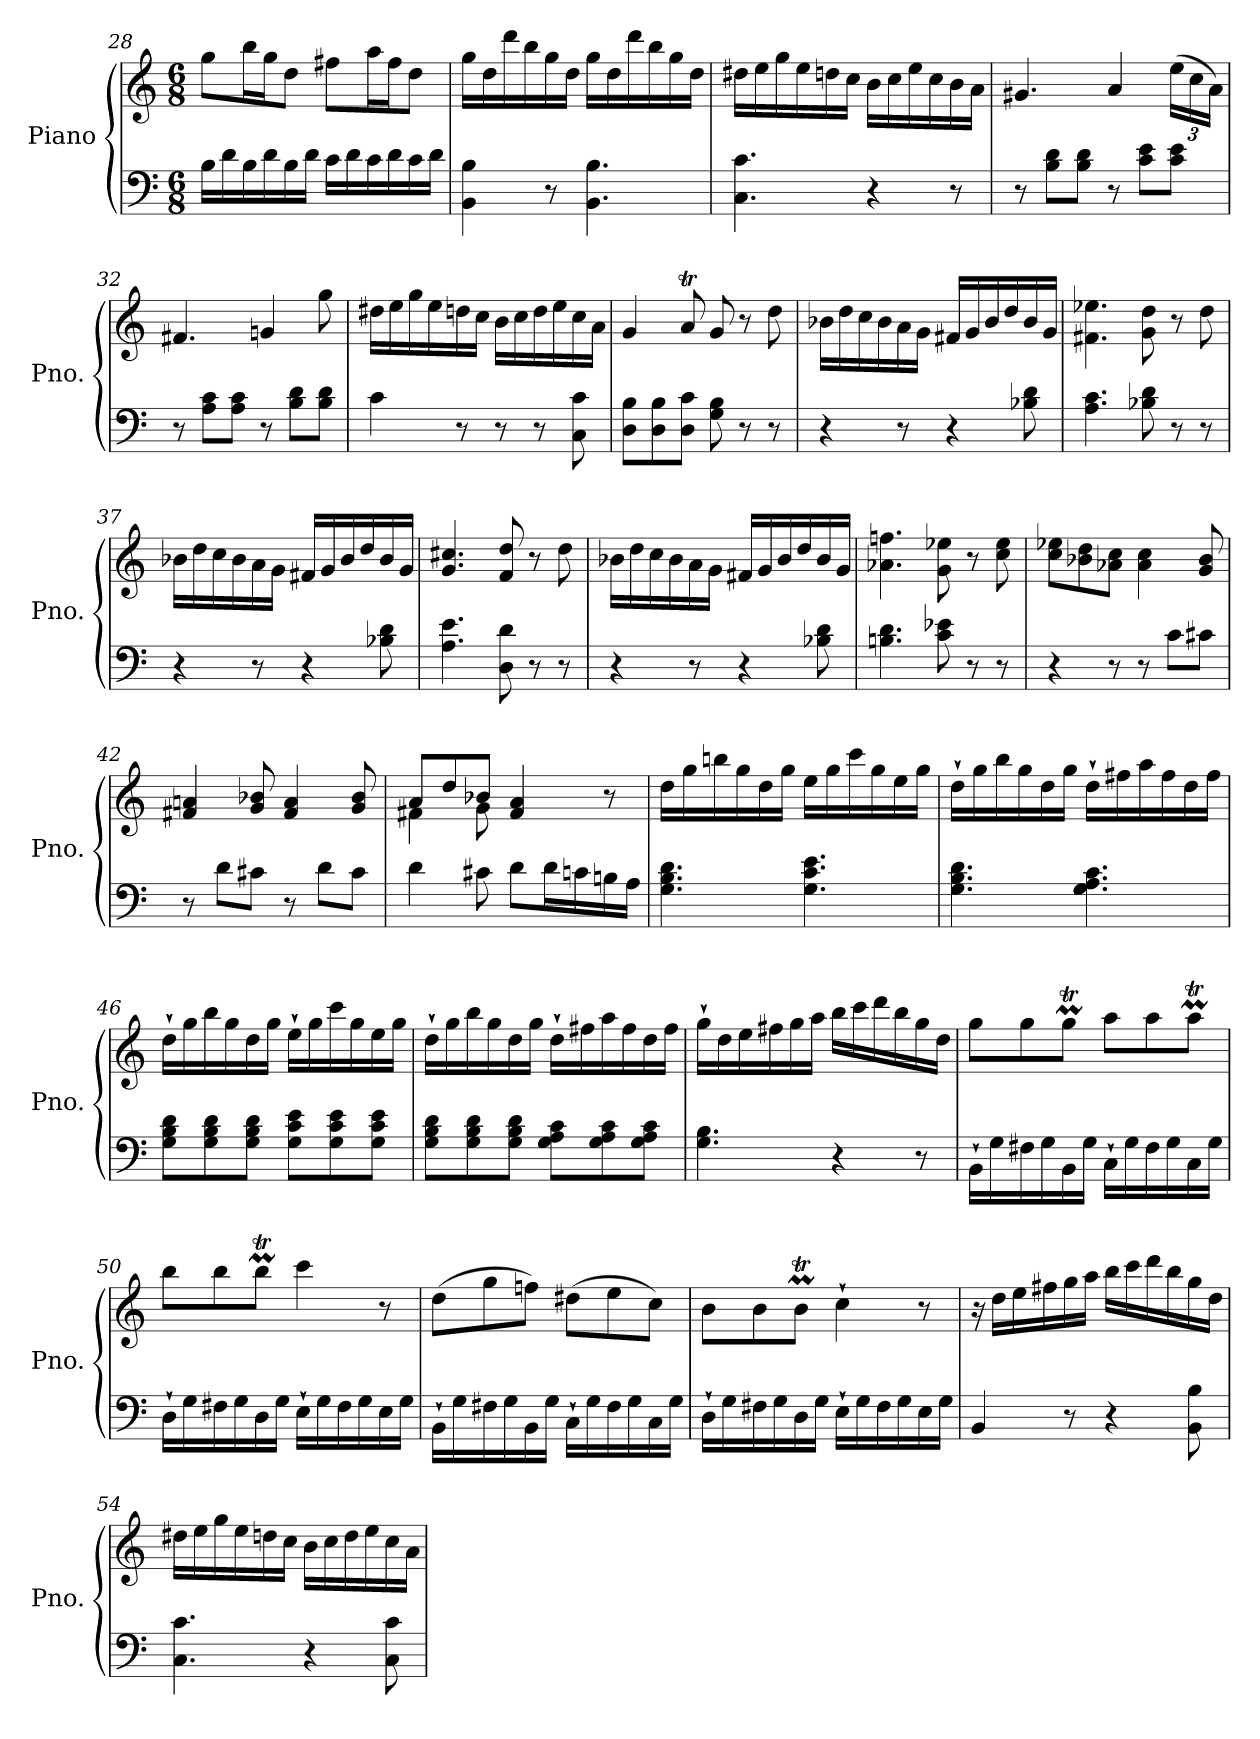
**kern	**kern
*part1	*part1
*staff2	*staff1
*I"Piano	*
*I'Pno.	*
*clefF4	*clefG2
*k[]	*k[]
*M6/8	*M6/8
=28	=28
16B\LL	8gg\L
16d\	.
16B\	16bb\L
16d\	16gg\J
16B\	8dd\J
16d\JJ	.
16c\LL	8ff#X\L
16d\	.
16c\	16aa\L
16d\	16ff#\J
16c\	8dd\J
16d\JJ	.
=29	=29
4BB\ 4B\	16gg\LL
.	16dd\
.	16ddd\
.	16bb\
8r	16gg\
.	16dd\JJ
4.BB\ 4.B\	16gg\LL
.	16dd\
.	16ddd\
.	16bb\
.	16gg\
.	16dd\JJ
!!LO:LB:g=z
=30	=30
4.C\ 4.c\	16dd#X\LL
.	16ee\
.	16gg\
.	16ee\
.	16ddn\
.	16cc\JJ
4r	16b\LL
.	16cc\
.	16ee\
.	16cc\
8r	16b\
.	16a\JJ
=31	=31
8r	4.g#X/
8B\ 8d\L	.
8B\ 8d\J	.
8r	4a/
8c\ 8e\L	.
*	*Xbrackettup
8c\ 8e\J	(24ee\LL
.	24cc\
.	24a\JJ)
=32	=32
8r	4.f#X/
8A\ 8c\L	.
8A\ 8c\J	.
8r	4gn/
8B\ 8d\L	.
8B\ 8d\J	8gg\
=33	=33
4c\	16dd#X\LL
.	16ee\
.	16gg\
.	16ee\
8r	16ddn\
.	16cc\JJ
8r	16b\LL
.	16cc\
8r	16dd\
.	16ee\
8C\ 8c\	16cc\
.	16a\JJ
!!LO:LB:g=z
=34	=34
8D\ 8B\L	4g/
8D\ 8B\	.
8D\ 8c\J	8aT/
8G\ 8B\	8g/
8r	8r
8r	8dd\
=35	=35
4r	16b-X\LL
.	16dd\
.	16cc\
.	16b-\
8r	16a\
.	16g\JJ
4r	16f#X/LL
.	16g/
.	16b-/
.	16dd/
8B-X\ 8d\	16b-/
.	16g/JJ
=36	=36
4.A\ 4.c\	4.f#X\ 4.ee-X\
8B-X\ 8d\	8g\ 8dd\
8r	8r
8r	8dd\
=37	=37
4r	16b-X\LL
.	16dd\
.	16cc\
.	16b-\
8r	16a\
.	16g\JJ
4r	16f#X/LL
.	16g/
.	16b-/
.	16dd/
8B-X\ 8d\	16b-/
.	16g/JJ
=38	=38
4.A\ 4.e\	4.g/ 4.cc#X/
8D\ 8d\	8f/ 8dd/
8r	8r
8r	8dd\
!!LO:LB:g=z
=39	=39
4r	16b-X\LL
.	16dd\
.	16cc\
.	16b-\
8r	16a\
.	16g\JJ
4r	16f#X/LL
.	16g/
.	16b-/
.	16dd/
8B-X\ 8d\	16b-/
.	16g/JJ
=40	=40
4.Bn\ 4.d\	4.a-X\ 4.ffn\
8c\ 8e-X\	8g\ 8ee-X\
8r	8r
8r	8cc\ 8ee-\
=41	=41
4r	8cc\ 8ee-X\L
.	8b-X\ 8dd\
8r	8a-X\ 8cc\J
8r	4a-\ 4cc\
8c\L	.
8c#X\J	8g/ 8b-/
=42	=42
8r	4f#X/ 4an/
8d\L	.
8c#X\J	8g/ 8b-X/
8r	4f#/ 4a/
8d\L	.
8c#\J	8g/ 8b-/
!!LO:LB:g=z
=43	=43
*	*^
4d\	8a/L	4f#X\
.	8dd/	.
8c#X\	8b-X/J	8g\
8d\L	4f#/ 4a/	4.ryy
16d\L	.	.
16cn\	.	.
16Bn\	8r	.
16A\JJ	.	.
*	*v	*v
!!LO:PB:g=z
=44	=44
4.G\ 4.B\ 4.d\	16dd\LL
.	16gg\
.	16bbn\
.	16gg\
.	16dd\
.	16gg\JJ
4.G\ 4.c\ 4.e\	16ee\LL
.	16gg\
.	16ccc\
.	16gg\
.	16ee\
.	16gg\JJ
=45	=45
4.G\ 4.B\ 4.d\	16dd`\LL
.	16gg\
.	16bb\
.	16gg\
.	16dd\
.	16gg\JJ
4.G\ 4.A\ 4.c\	16dd`\LL
.	16ff#X\
.	16aa\
.	16ff#\
.	16dd\
.	16ff#\JJ
=46	=46
8G\ 8B\ 8d\L	16dd`\LL
.	16gg\
8G\ 8B\ 8d\	16bb\
.	16gg\
8G\ 8B\ 8d\J	16dd\
.	16gg\JJ
8G\ 8c\ 8e\L	16ee`\LL
.	16gg\
8G\ 8c\ 8e\	16ccc\
.	16gg\
8G\ 8c\ 8e\J	16ee\
.	16gg\JJ
!!LO:LB:g=z
=47	=47
8G\ 8B\ 8d\L	16dd`\LL
.	16gg\
8G\ 8B\ 8d\	16bb\
.	16gg\
8G\ 8B\ 8d\J	16dd\
.	16gg\JJ
8G\ 8A\ 8c\L	16dd`\LL
.	16ff#X\
8G\ 8A\ 8c\	16aa\
.	16ff#\
8G\ 8A\ 8c\J	16dd\
.	16ff#\JJ
!!LO:LB:g=z
=48	=48
4.G\ 4.B\	16gg`\LL
.	16dd\
.	16ee\
.	16ff#X\
.	16gg\
.	16aa\JJ
4r	16bb\LL
.	16ccc\
.	16ddd\
.	16bb\
8r	16gg\
.	16dd\JJ
=49	=49
16BB`\LL	8gg\L
16G\	.
16F#X\	8gg\
16G\	.
16BB\	8ggMT\J
16G\JJ	.
16C`\LL	8aa\L
16G\	.
16F#\	8aa\
16G\	.
16C\	8aaMT\J
16G\JJ	.
=50	=50
16D`\LL	8bb\L
16G\	.
16F#X\	8bb\
16G\	.
16D\	8bbmt\J
16G\JJ	.
16E`\LL	4ccc\
16G\	.
16F#\	.
16G\	.
16E\	8r
16G\JJ	.
!!LO:LB:g=z
=51	=51
16BB`\LL	(8dd\L
16G\	.
16F#X\	8gg\
16G\	.
16BB\	8ffn\J)
16G\JJ	.
16C`\LL	(8dd#X\L
16G\	.
16F#\	8ee\
16G\	.
16C\	8cc\J)
16G\JJ	.
=52	=52
16D`\LL	8b\L
16G\	.
16F#X\	8b\
16G\	.
16D\	8bmt\J
16G\JJ	.
16E`\LL	4cc`\
16G\	.
16F#\	.
16G\	.
16E\	8r
16G\JJ	.
=53	=53
4BB/	16r
.	16dd\LL
.	16ee\
.	16ff#X\
8r	16gg\
.	16aa\JJ
4r	16bb\LL
.	16ccc\
.	16ddd\
.	16bb\
8BB\ 8B\	16gg\
.	16dd\JJ
!!LO:LB:g=z
=54	=54
4.C\ 4.c\	16dd#X\LL
.	16ee\
.	16gg\
.	16ee\
.	16ddn\
.	16cc\JJ
4r	16b\LL
.	16cc\
.	16dd\
.	16ee\
8C\ 8c\	16cc\
.	16a\JJ
=	=
*-	*-
